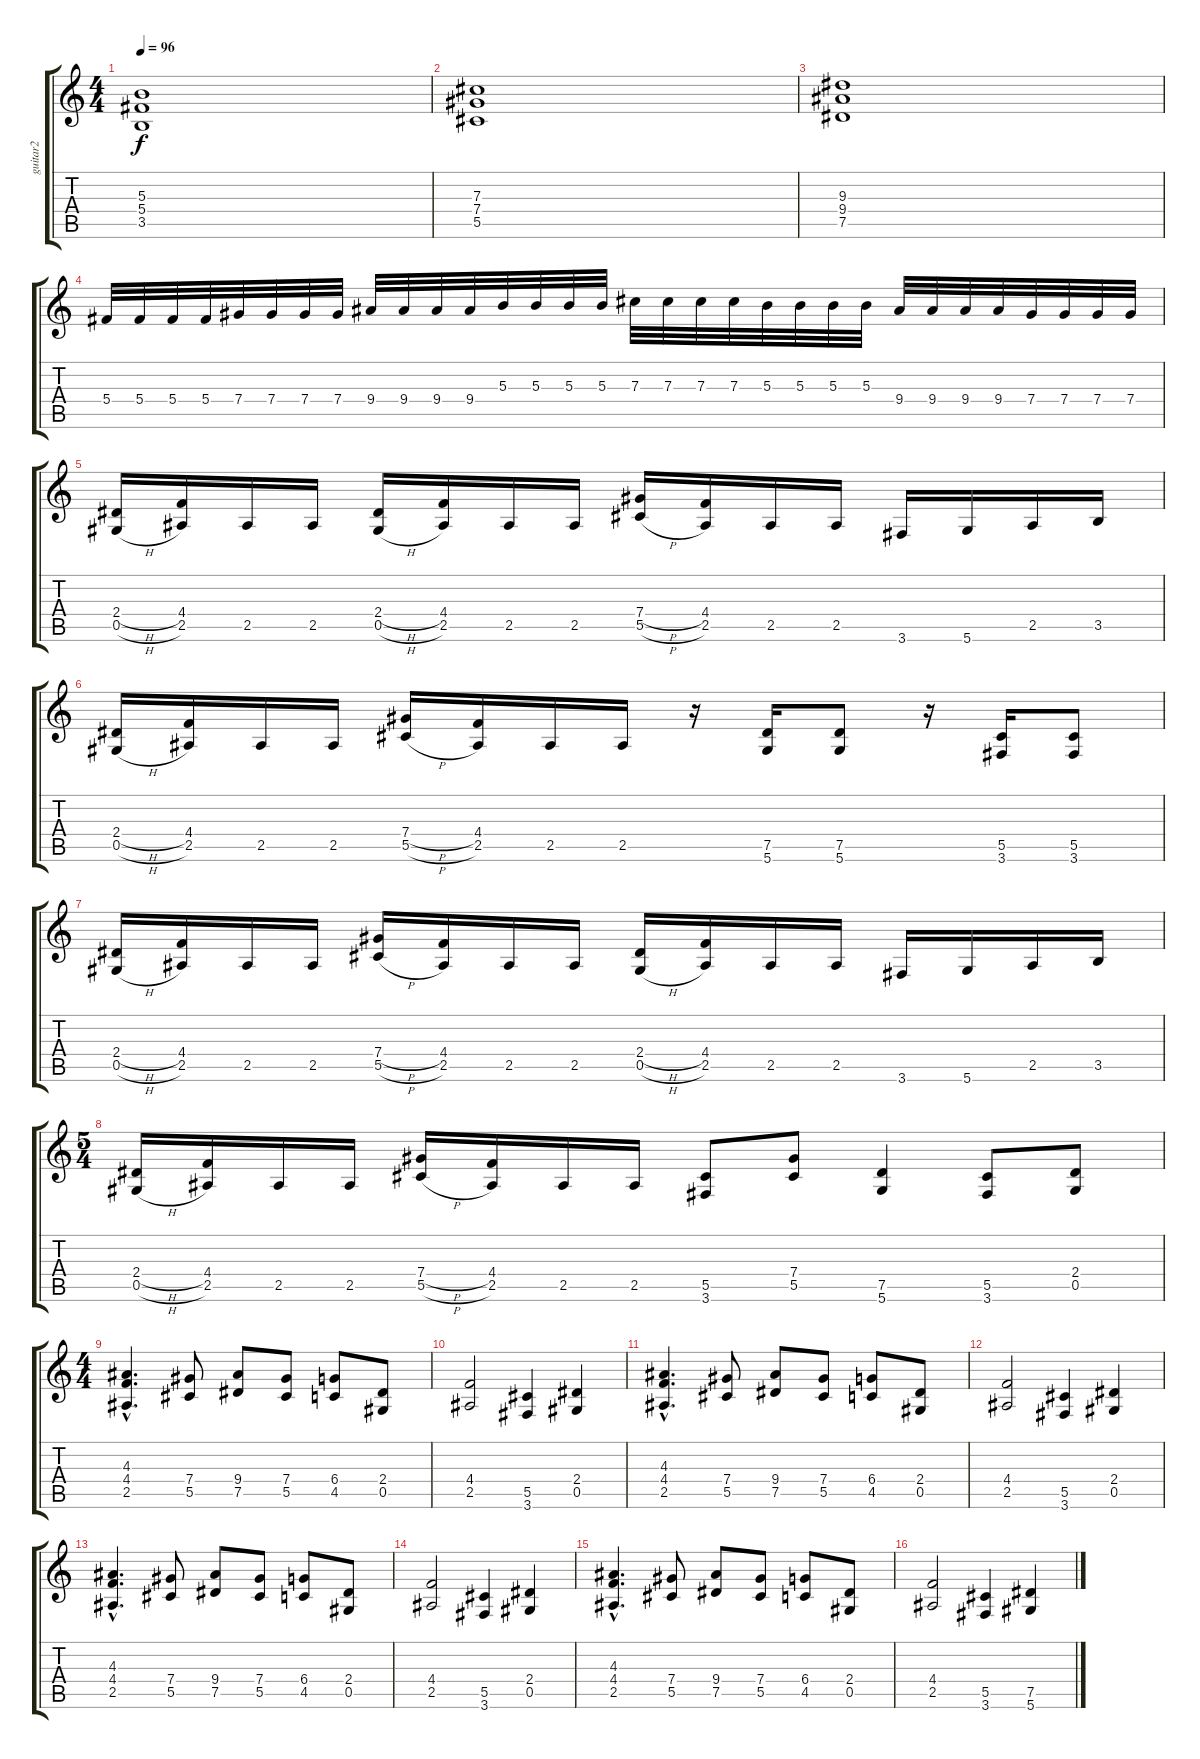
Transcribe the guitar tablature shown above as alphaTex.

\track ("guitar2" "guitar2") {instrument overdrivenguitar}
\staff {score tabs}
\tuning (Eb4 Bb3 Gb3 Db3 Ab2 Eb2) {hide}
\ts (4 4)
\tempo 96
\clef g2
\ks c
(5.3 5.4 3.5).1{dy f} |
(7.3 7.4 5.5).1 |
(9.3 9.4 7.5).1 |
5.4.32 5.4.32 5.4.32 5.4.32 7.4.32 7.4.32 7.4.32 7.4.32 9.4.32 9.4.32 9.4.32 9.4.32 5.3.32 5.3.32 5.3.32 5.3.32 7.3.32 7.3.32 7.3.32 7.3.32 5.3.32 5.3.32 5.3.32 5.3.32 9.4.32 9.4.32 9.4.32 9.4.32 7.4.32 7.4.32 7.4.32 7.4.32 |
(2.4{h} 0.5{h}).16 (4.4 2.5).16 2.5.16 2.5.16 (2.4{h} 0.5{h}).16 (4.4 2.5).16 2.5.16 2.5.16 (7.4{h} 5.5{h}).16 (4.4 2.5).16 2.5.16 2.5.16 3.6.16 5.6.16 2.5.16 3.5.16 |
(2.4{h} 0.5{h}).16 (4.4 2.5).16 2.5.16 2.5.16 (7.4{h} 5.5{h}).16 (4.4 2.5).16 2.5.16 2.5.16 r.16 (7.5 5.6).16 (7.5 5.6).8 r.16 (5.5 3.6).16 (5.5 3.6).8 |
(2.4{h} 0.5{h}).16 (4.4 2.5).16 2.5.16 2.5.16 (7.4{h} 5.5{h}).16 (4.4 2.5).16 2.5.16 2.5.16 (2.4{h} 0.5{h}).16 (4.4 2.5).16 2.5.16 2.5.16 3.6.16 5.6.16 2.5.16 3.5.16 |
\ts (5 4)
(2.4{h} 0.5{h}).16 (4.4 2.5).16 2.5.16 2.5.16 (7.4{h} 5.5{h}).16 (4.4 2.5).16 2.5.16 2.5.16 (5.5 3.6).8 (7.4 5.5).8 (7.5 5.6).4 (5.5 3.6).8 (2.4 0.5).8 |
\ts (4 4)
(4.3{hac} 4.4{hac} 2.5{hac}).4{d} (7.4 5.5).8 (9.4 7.5).8 (7.4 5.5).8 (6.4 4.5).8 (2.4 0.5).8 |
(4.4 2.5).2 (5.5 3.6).4 (2.4 0.5).4 |
(4.3{hac} 4.4{hac} 2.5{hac}).4{d} (7.4 5.5).8 (9.4 7.5).8 (7.4 5.5).8 (6.4 4.5).8 (2.4 0.5).8 |
(4.4 2.5).2 (5.5 3.6).4 (2.4 0.5).4 |
(4.3{hac} 4.4{hac} 2.5{hac}).4{d} (7.4 5.5).8 (9.4 7.5).8 (7.4 5.5).8 (6.4 4.5).8 (2.4 0.5).8 |
(4.4 2.5).2 (5.5 3.6).4 (2.4 0.5).4 |
(4.3{hac} 4.4{hac} 2.5{hac}).4{d} (7.4 5.5).8 (9.4 7.5).8 (7.4 5.5).8 (6.4 4.5).8 (2.4 0.5).8 |
(4.4 2.5).2 (5.5 3.6).4 (7.5 5.6).4
